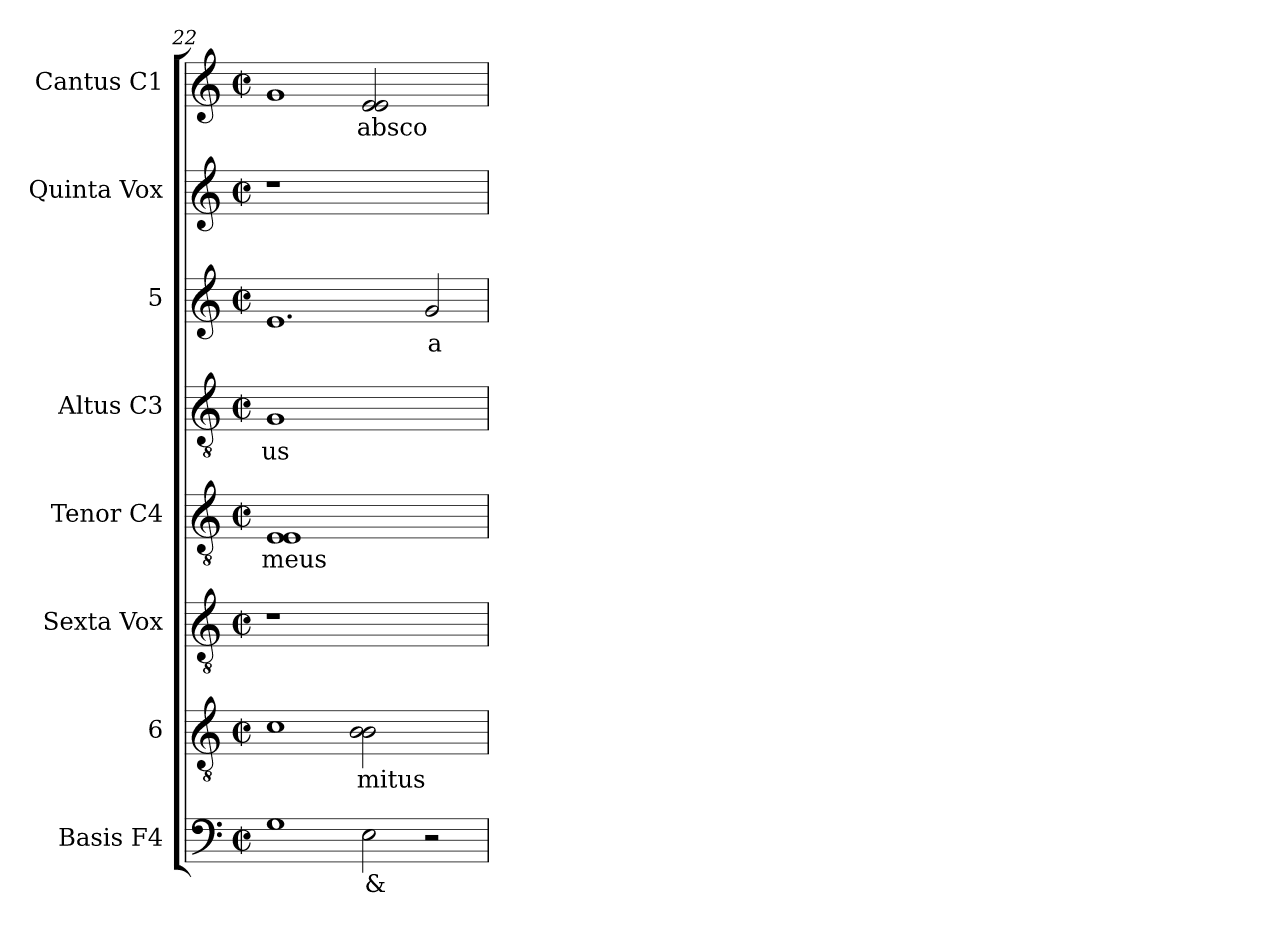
**kern	**text	**kern	**text	**kern	**kern	**text	**kern	**text	**kern	**text	**kern	**kern	**text
*part8	*part8	*part7	*part7	*part6	*part5	*part5	*part4	*part4	*part3	*part3	*part2	*part1	*part1
*staff8	*staff8	*staff7	*staff7	*staff6	*staff5	*staff5	*staff4	*staff4	*staff3	*staff3	*staff2	*staff1	*staff1
*I"Basis  F4	*	*I"6	*	*I"Sexta  Vox	*I"Tenor  C4	*	*I"Altus  C3	*	*I"5	*	*I"Quinta  Vox	*I"Cantus  C1	*
*I'B	*	*	*	*	*I'T	*	*I'A	*	*	*	*	*I'C	*
*clefF4	*	*clefGv2	*	*clefGv2	*clefGv2	*	*clefGv2	*	*clefG2	*	*clefG2	*clefG2	*
*k[]	*	*k[]	*	*k[]	*k[]	*	*k[]	*	*k[]	*	*k[]	*k[]	*
*C:	*	*C:	*	*C:	*C:	*	*C:	*	*C:	*	*C:	*C:	*
*M2/2	*	*M2/2	*	*M2/2	*M2/2	*	*M2/2	*	*M2/2	*	*M2/2	*M2/2	*
*met(c|)	*	*met(c|)	*	*met(c|)	*met(c|)	*	*met(c|)	*	*met(c|)	*	*met(c|)	*met(c|)	*
=22	=22	=22	=22	=22	=22	=22	=22	=22	=22	=22	=22	=22	=22
!	!	!	!	!	!	!LO:LY:b:cj	!	!LO:LY:b:cj	!	!	!	!	!
1G	.	1c	.	1r	1E 1E	meus-	1G	-us	1.e	.	1r	1g	.
!	!LO:LY:b:cj	!	!LO:LY:b:cj	!	!	!	!	!	!	!	!	!	!LO:LY:b:cj
2E\	&	2B\ 2B\	mitus-	1ryy	1ryy	.	1ryy	.	.	.	1ryy	2e/ 2e/	absco-
!	!	!	!	!	!	!	!	!	!	!LO:LY:b:cj	!	!	!
2r	.	2ryy	.	.	.	.	.	.	2g/	-a	.	2ryy	.
=	=	=	=	=	=	=	=	=	=	=	=	=	=
*-	*-	*-	*-	*-	*-	*-	*-	*-	*-	*-	*-	*-	*-
